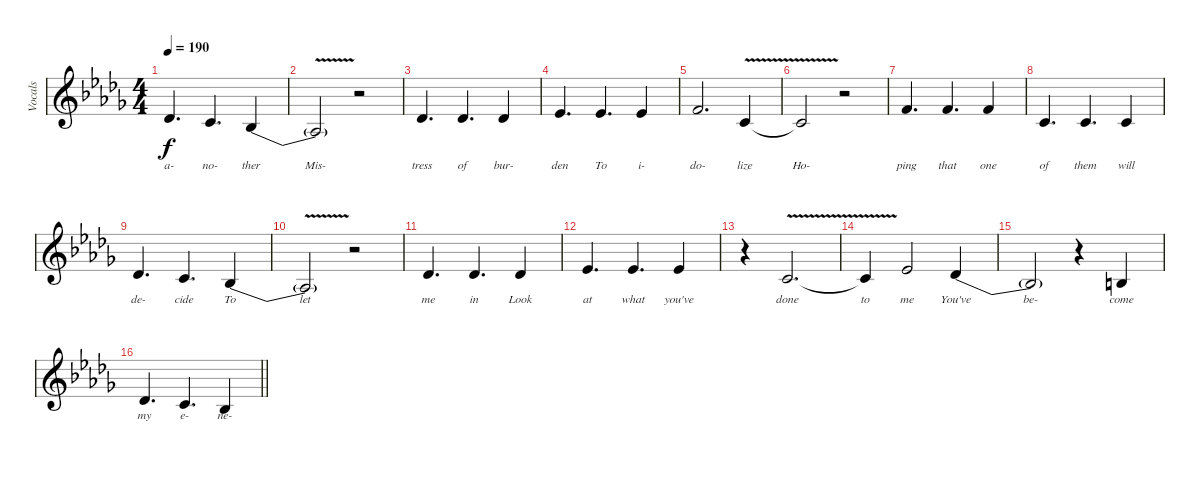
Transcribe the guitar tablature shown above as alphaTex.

\track ("Vocals" "Vocals") {instrument lead6voice}
\staff {score}
\tuning (Eb4 Bb3 Gb3 Db3 Ab2 Db2) {hide}
\ts (4 4)
\tempo 190
\clef g2
\ks db
3.2.4{d lyrics (0 "a-") lyrics (1 "") lyrics (2 "") lyrics (3 "") lyrics (4 "") dy f} 2.2.4{d lyrics (0 "no-") lyrics (1 "") lyrics (2 "") lyrics (3 "") lyrics (4 "")} 2.3{be (custom 0 4 25 4 35 0 60 0)}.4{lyrics (0 "ther") lyrics (1 "") lyrics (2 "") lyrics (3 "") lyrics (4 "")} |
2.3{v t}.2{lyrics (0 "Mis-") lyrics (1 "") lyrics (2 "") lyrics (3 "") lyrics (4 "")} r.2 |
3.2.4{d lyrics (0 "tress") lyrics (1 "") lyrics (2 "") lyrics (3 "") lyrics (4 "")} 3.2.4{d lyrics (0 "of") lyrics (1 "") lyrics (2 "") lyrics (3 "") lyrics (4 "")} 3.2.4{lyrics (0 "bur-") lyrics (1 "") lyrics (2 "") lyrics (3 "") lyrics (4 "")} |
5.2.4{d lyrics (0 "den") lyrics (1 "") lyrics (2 "") lyrics (3 "") lyrics (4 "")} 5.2.4{d lyrics (0 "To") lyrics (1 "") lyrics (2 "") lyrics (3 "") lyrics (4 "")} 5.2.4{lyrics (0 "i-") lyrics (1 "") lyrics (2 "") lyrics (3 "") lyrics (4 "")} |
3.2{be (custom 0 8 40 8 50 0 60 0)}.2{d lyrics (0 "do-") lyrics (1 "") lyrics (2 "") lyrics (3 "") lyrics (4 "")} 2.2{v}.4{lyrics (0 "lize") lyrics (1 "") lyrics (2 "") lyrics (3 "") lyrics (4 "")} |
2.2{t}.2{lyrics (0 "Ho-") lyrics (1 "") lyrics (2 "") lyrics (3 "") lyrics (4 "")} r.2 |
2.1.4{d lyrics (0 "ping") lyrics (1 "") lyrics (2 "") lyrics (3 "") lyrics (4 "")} 2.1.4{d lyrics (0 "that") lyrics (1 "") lyrics (2 "") lyrics (3 "") lyrics (4 "")} 2.1.4{lyrics (0 "one") lyrics (1 "") lyrics (2 "") lyrics (3 "") lyrics (4 "")} |
2.2.4{d lyrics (0 "of") lyrics (1 "") lyrics (2 "") lyrics (3 "") lyrics (4 "")} 2.2.4{d lyrics (0 "them") lyrics (1 "") lyrics (2 "") lyrics (3 "") lyrics (4 "")} 2.2.4{lyrics (0 "will") lyrics (1 "") lyrics (2 "") lyrics (3 "") lyrics (4 "")} |
3.2.4{d lyrics (0 "de-") lyrics (1 "") lyrics (2 "") lyrics (3 "") lyrics (4 "")} 2.2.4{d lyrics (0 "cide") lyrics (1 "") lyrics (2 "") lyrics (3 "") lyrics (4 "")} 2.3{be (custom 0 4 25 4 35 0 60 0)}.4{lyrics (0 "To") lyrics (1 "") lyrics (2 "") lyrics (3 "") lyrics (4 "")} |
2.3{v t}.2{lyrics (0 "let") lyrics (1 "") lyrics (2 "") lyrics (3 "") lyrics (4 "")} r.2 |
3.2.4{d lyrics (0 "me") lyrics (1 "") lyrics (2 "") lyrics (3 "") lyrics (4 "")} 3.2.4{d lyrics (0 "in") lyrics (1 "") lyrics (2 "") lyrics (3 "") lyrics (4 "")} 3.2.4{lyrics (0 "Look") lyrics (1 "") lyrics (2 "") lyrics (3 "") lyrics (4 "")} |
5.2.4{d lyrics (0 "at") lyrics (1 "") lyrics (2 "") lyrics (3 "") lyrics (4 "")} 5.2.4{d lyrics (0 "what") lyrics (1 "") lyrics (2 "") lyrics (3 "") lyrics (4 "")} 5.2{be (custom 0 0 25 0 35 4 60 4)}.4{lyrics (0 "you've") lyrics (1 "") lyrics (2 "") lyrics (3 "") lyrics (4 "")} |
r.4 2.2{v}.2{d lyrics (0 "done") lyrics (1 "") lyrics (2 "") lyrics (3 "") lyrics (4 "")} |
2.2{t}.4{lyrics (0 "to") lyrics (1 "") lyrics (2 "") lyrics (3 "") lyrics (4 "")} 3.2{be (custom 0 4 25 4 30 0 35 4 60 4)}.2{lyrics (0 "me") lyrics (1 "") lyrics (2 "") lyrics (3 "") lyrics (4 "")} 4.3{be (custom 0 6 25 6 35 0 60 0)}.4{lyrics (0 "You've") lyrics (1 "") lyrics (2 "") lyrics (3 "") lyrics (4 "")} |
4.3{t}.2{lyrics (0 "be-") lyrics (1 "") lyrics (2 "") lyrics (3 "") lyrics (4 "")} r.4 5.3.4{lyrics (0 "come") lyrics (1 "") lyrics (2 "") lyrics (3 "") lyrics (4 "")} |
\barLineRight lightlight
3.2.4{d lyrics (0 "my") lyrics (1 "") lyrics (2 "") lyrics (3 "") lyrics (4 "")} 2.2.4{d lyrics (0 "e-") lyrics (1 "") lyrics (2 "") lyrics (3 "") lyrics (4 "")} 2.3{be (custom 0 4 30 4 45 0 60 4)}.4{lyrics (0 "ne-") lyrics (1 "") lyrics (2 "") lyrics (3 "") lyrics (4 "")}
